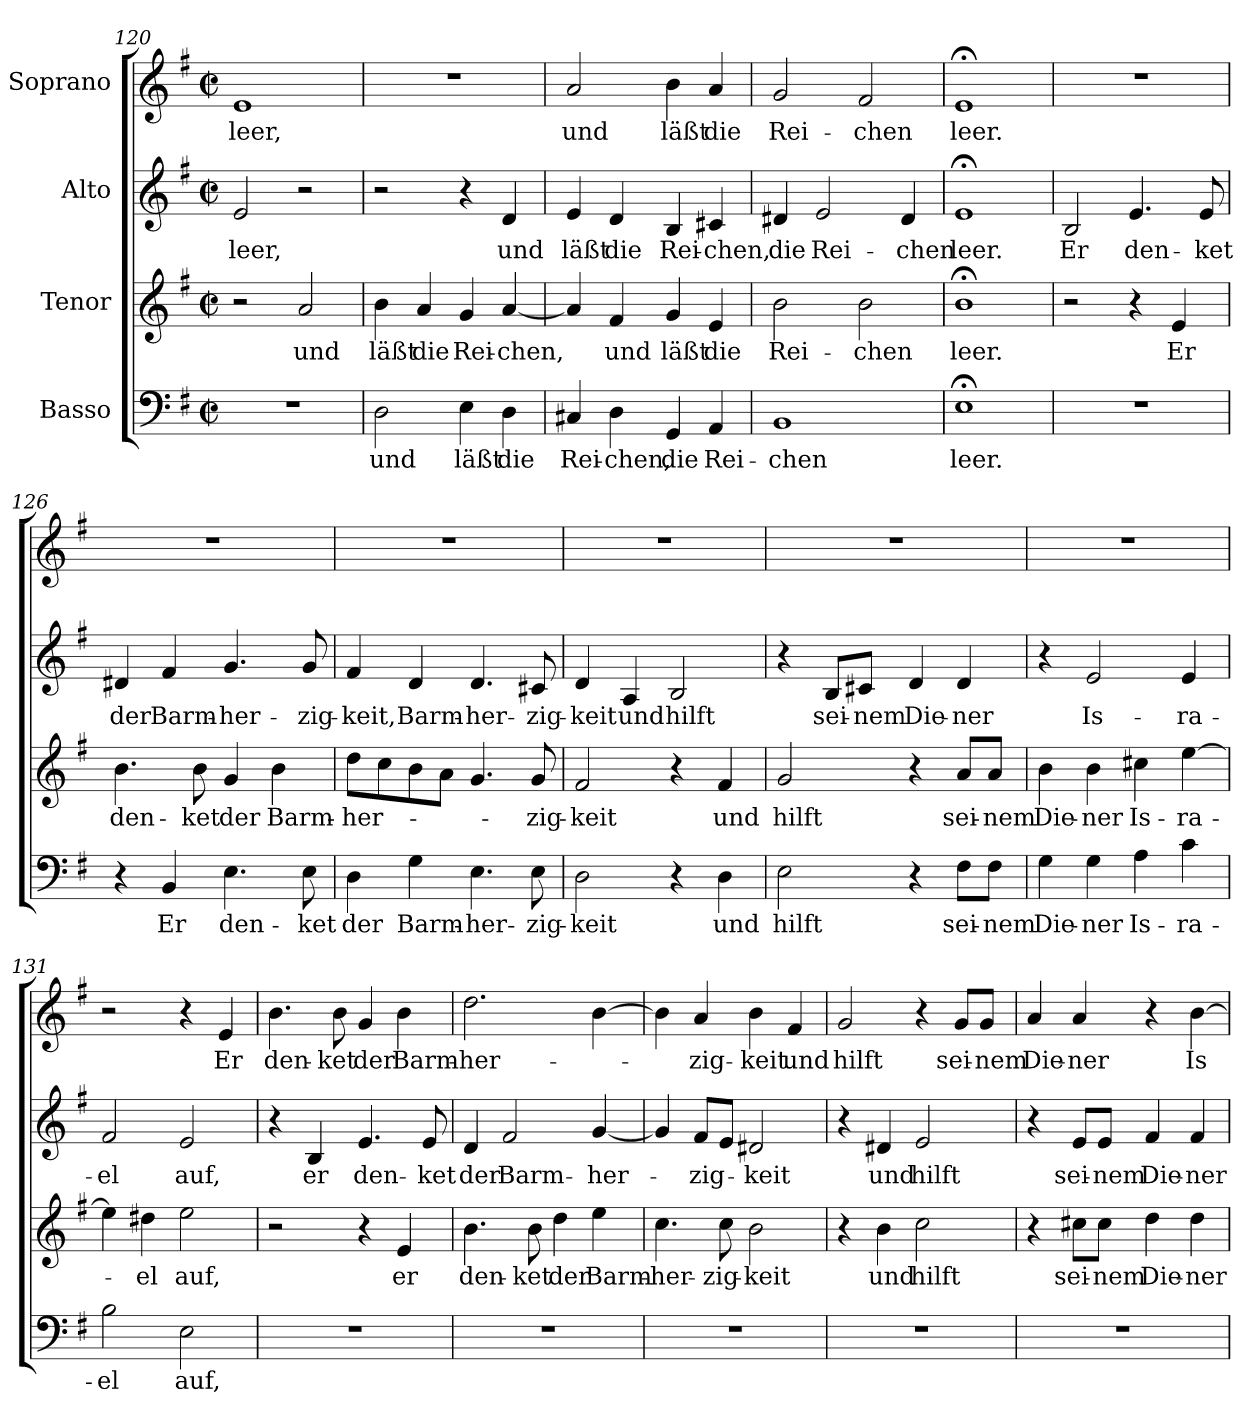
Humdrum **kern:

**kern	**text	**kern	**text	**kern	**text	**kern	**text
*part4	*part4	*part3	*part3	*part2	*part2	*part1	*part1
*staff4	*staff4	*staff3	*staff3	*staff2	*staff2	*staff1	*staff1
*I"Basso	*	*I"Tenor	*	*I"Alto	*	*I"Soprano	*
*clefF4	*	*clefG2	*	*clefG2	*	*clefG2	*
*	*	*ITrd7c12	*	*	*	*	*
*k[f#]	*	*k[f#]	*	*k[f#]	*	*k[f#]	*
*G:	*	*G:	*	*G:	*	*G:	*
*M2/2	*	*M2/2	*	*M2/2	*	*M2/2	*
*met(c|)	*	*met(c|)	*	*met(c|)	*	*met(c|)	*
=120	=120	=120	=120	=120	=120	=120	=120
!	!	!	!	!	!LO:LY:b	!	!LO:LY:b
1r	.	2r	.	2e/	leer,	1e	leer,
!	!	!	!LO:LY:b	!	!	!	!
.	.	2A/	und	2r	.	.	.
!!LO:PB:g=z
=121	=121	=121	=121	=121	=121	=121	=121
!	!LO:LY:b	!	!LO:LY:b	!	!	!	!
2D\	und	4B\	läßt	2r	.	1r	.
!	!	!	!LO:LY:b	!	!	!	!
.	.	4A/	die	.	.	.	.
!	!LO:LY:b	!	!LO:LY:b	!	!	!	!
4E\	läßt	4G/	Rei-	4r	.	.	.
!	!LO:LY:b	!	!LO:LY:b	!	!LO:LY:b	!	!
4D\	die	[4A/	-chen,	4d/	und	.	.
=122	=122	=122	=122	=122	=122	=122	=122
!	!LO:LY:b	!	!	!	!LO:LY:b	!	!LO:LY:b
4C#X/	Rei-	4A/]	.	4e/	läßt	2a/	und
!	!LO:LY:b	!	!LO:LY:b	!	!LO:LY:b	!	!
4D\	-chen,	4F#/	und	4d/	die	.	.
!	!LO:LY:b	!	!LO:LY:b	!	!LO:LY:b	!	!LO:LY:b
4GG/	die	4G/	läßt	4B/	Rei-	4b\	läßt
!	!LO:LY:b	!	!LO:LY:b	!	!LO:LY:b	!	!LO:LY:b
4AA/	Rei-	4E/	die	4c#X/	-chen,	4a/	die
=123	=123	=123	=123	=123	=123	=123	=123
!	!LO:LY:b	!	!LO:LY:b	!	!LO:LY:b	!	!LO:LY:b
1BB	-chen	2B\	Rei-	4d#X/	die	2g/	Rei-
!	!	!	!	!	!LO:LY:b	!	!
.	.	.	.	2e/	Rei-	.	.
!	!	!	!LO:LY:b	!	!	!	!LO:LY:b
.	.	2B\	-chen	.	.	2f#/	-chen
!	!	!	!	!	!LO:LY:b	!	!
.	.	.	.	4d#/	-chen	.	.
=124	=124	=124	=124	=124	=124	=124	=124
!	!LO:LY:b	!	!LO:LY:b	!	!LO:LY:b	!	!LO:LY:b
1E;<	leer.	1B;<	leer.	1e;<	leer.	1e;<	leer.
=125	=125	=125	=125	=125	=125	=125	=125
!	!	!	!	!	!LO:LY:b	!	!
1r	.	2r	.	2B/	Er	1r	.
!	!	!	!	!	!LO:LY:b	!	!
.	.	4r	.	4.e/	den-	.	.
!	!	!	!LO:LY:b	!	!	!	!
.	.	4E/	Er	.	.	.	.
!	!	!	!	!	!LO:LY:b	!	!
.	.	.	.	8e/	-ket	.	.
!!LO:LB:g=z
=126	=126	=126	=126	=126	=126	=126	=126
!	!	!	!LO:LY:b	!	!LO:LY:b	!	!
4r	.	4.B\	den-	4d#X/	der	1r	.
!	!LO:LY:b	!	!	!	!LO:LY:b	!	!
4BB/	Er	.	.	4f#/	Barm-	.	.
!	!	!	!LO:LY:b	!	!	!	!
.	.	8B\	-ket	.	.	.	.
!	!LO:LY:b	!	!LO:LY:b	!	!LO:LY:b	!	!
4.E\	den-	4G/	der	4.g/	-her-	.	.
!	!	!	!LO:LY:b	!	!	!	!
.	.	4B\	Barm-	.	.	.	.
!	!LO:LY:b	!	!	!	!LO:LY:b	!	!
8E\	-ket	.	.	8g/	-zig-	.	.
=127	=127	=127	=127	=127	=127	=127	=127
!	!LO:LY:b	!	!LO:LY:b	!	!LO:LY:b	!	!
4D\	der	8d\L	-her-	4f#/	-keit,	1r	.
.	.	8c\	.	.	.	.	.
!	!LO:LY:b	!	!	!	!LO:LY:b	!	!
4G\	Barm-	8B\	.	4d/	Barm-	.	.
.	.	8A\J	.	.	.	.	.
!	!LO:LY:b	!	!	!	!LO:LY:b	!	!
4.E\	-her-	4.G/	.	4.d/	-her-	.	.
!	!LO:LY:b	!	!LO:LY:b	!	!LO:LY:b	!	!
8E\	-zig-	8G/	-zig-	8c#X/	-zig-	.	.
=128	=128	=128	=128	=128	=128	=128	=128
!	!LO:LY:b	!	!LO:LY:b	!	!LO:LY:b	!	!
2D\	-keit	2F#/	-keit	4d/	-keit	1r	.
!	!	!	!	!	!LO:LY:b	!	!
.	.	.	.	4A/	und	.	.
!	!	!	!	!	!LO:LY:b	!	!
4r	.	4r	.	2B/	hilft	.	.
!	!LO:LY:b	!	!LO:LY:b	!	!	!	!
4D\	und	4F#/	und	.	.	.	.
=129	=129	=129	=129	=129	=129	=129	=129
!	!LO:LY:b	!	!LO:LY:b	!	!	!	!
2E\	hilft	2G/	hilft	4r	.	1r	.
!	!	!	!	!	!LO:LY:b	!	!
.	.	.	.	8B/L	sei-	.	.
!	!	!	!	!	!LO:LY:b	!	!
.	.	.	.	8c#X/J	-nem	.	.
!	!	!	!	!	!LO:LY:b	!	!
4r	.	4r	.	4d/	Die-	.	.
!	!LO:LY:b	!	!LO:LY:b	!	!LO:LY:b	!	!
8F#\L	sei-	8A/L	sei-	4d/	-ner	.	.
!	!LO:LY:b	!	!LO:LY:b	!	!	!	!
8F#\J	-nem	8A/J	-nem	.	.	.	.
!!LO:PB:g=z
=130	=130	=130	=130	=130	=130	=130	=130
!	!LO:LY:b	!	!LO:LY:b	!	!	!	!
4G\	Die-	4B\	Die-	4r	.	1r	.
!	!LO:LY:b	!	!LO:LY:b	!	!LO:LY:b	!	!
4G\	-ner	4B\	-ner	2e/	Is-	.	.
!	!LO:LY:b	!	!LO:LY:b	!	!	!	!
4A\	Is-	4c#X\	Is-	.	.	.	.
!	!LO:LY:b	!	!LO:LY:b	!	!LO:LY:b	!	!
4c\	-ra-	[4e\	-ra-	4e/	-ra-	.	.
=131	=131	=131	=131	=131	=131	=131	=131
!	!LO:LY:b	!	!	!	!LO:LY:b	!	!
2B\	-el	4e\]	.	2f#/	-el	2r	.
!	!	!	!LO:LY:b	!	!	!	!
.	.	4d#X\	-el	.	.	.	.
!	!LO:LY:b	!	!LO:LY:b	!	!LO:LY:b	!	!
2E\	auf,	2e\	auf,	2e/	auf,	4r	.
!	!	!	!	!	!	!	!LO:LY:b
.	.	.	.	.	.	4e/	Er
=132	=132	=132	=132	=132	=132	=132	=132
!	!	!	!	!	!	!	!LO:LY:b
1r	.	2r	.	4r	.	4.b\	den-
!	!	!	!	!	!LO:LY:b	!	!
.	.	.	.	4B/	er	.	.
!	!	!	!	!	!	!	!LO:LY:b
.	.	.	.	.	.	8b\	-ket
!	!	!	!	!	!LO:LY:b	!	!LO:LY:b
.	.	4r	.	4.e/	den-	4g/	der
!	!	!	!LO:LY:b	!	!	!	!LO:LY:b
.	.	4E/	er	.	.	4b\	Barm-
!	!	!	!	!	!LO:LY:b	!	!
.	.	.	.	8e/	-ket	.	.
=133	=133	=133	=133	=133	=133	=133	=133
!	!	!	!LO:LY:b	!	!LO:LY:b	!	!LO:LY:b
1r	.	4.B\	den-	4d/	der	2.dd\	-her-
!	!	!	!	!	!LO:LY:b	!	!
.	.	.	.	2f#/	Barm-	.	.
!	!	!	!LO:LY:b	!	!	!	!
.	.	8B\	-ket	.	.	.	.
!	!	!	!LO:LY:b	!	!	!	!
.	.	4d\	der	.	.	.	.
!	!	!	!LO:LY:b	!	!LO:LY:b	!	!
.	.	4e\	Barm-	[4g/	-her-	[4b\	.
=134	=134	=134	=134	=134	=134	=134	=134
!	!	!	!LO:LY:b	!	!	!	!
1r	.	4.c\	-her-	4g/]	.	4b\]	.
!	!	!	!	!	!LO:LY:b	!	!LO:LY:b
.	.	.	.	8f#/L	-zig-	4a/	-zig-
!	!	!	!LO:LY:b	!	!	!	!
.	.	8c\	-zig-	8e/J	.	.	.
!	!	!	!LO:LY:b	!	!LO:LY:b	!	!LO:LY:b
.	.	2B\	-keit	2d#X/	-keit	4b\	-keit
!	!	!	!	!	!	!	!LO:LY:b
.	.	.	.	.	.	4f#/	und
!!LO:LB:g=z
=135	=135	=135	=135	=135	=135	=135	=135
!	!	!	!	!	!	!	!LO:LY:b
1r	.	4r	.	4r	.	2g/	hilft
!	!	!	!LO:LY:b	!	!LO:LY:b	!	!
.	.	4B\	und	4d#X/	und	.	.
!	!	!	!LO:LY:b	!	!LO:LY:b	!	!
.	.	2c\	hilft	2e/	hilft	4r	.
!	!	!	!	!	!	!	!LO:LY:b
.	.	.	.	.	.	8g/L	sei-
!	!	!	!	!	!	!	!LO:LY:b
.	.	.	.	.	.	8g/J	-nem
=136	=136	=136	=136	=136	=136	=136	=136
!	!	!	!	!	!	!	!LO:LY:b
1r	.	4r	.	4r	.	4a/	Die-
!	!	!	!LO:LY:b	!	!LO:LY:b	!	!LO:LY:b
.	.	8c#X\L	sei-	8e/L	sei-	4a/	-ner
!	!	!	!LO:LY:b	!	!LO:LY:b	!	!
.	.	8c#\J	-nem	8e/J	-nem	.	.
!	!	!	!LO:LY:b	!	!LO:LY:b	!	!
.	.	4d\	Die-	4f#/	Die-	4r	.
!	!	!	!LO:LY:b	!	!LO:LY:b	!	!LO:LY:b
.	.	4d\	-ner	4f#/	-ner	[4b\	Is-
=	=	=	=	=	=	=	=
*-	*-	*-	*-	*-	*-	*-	*-
